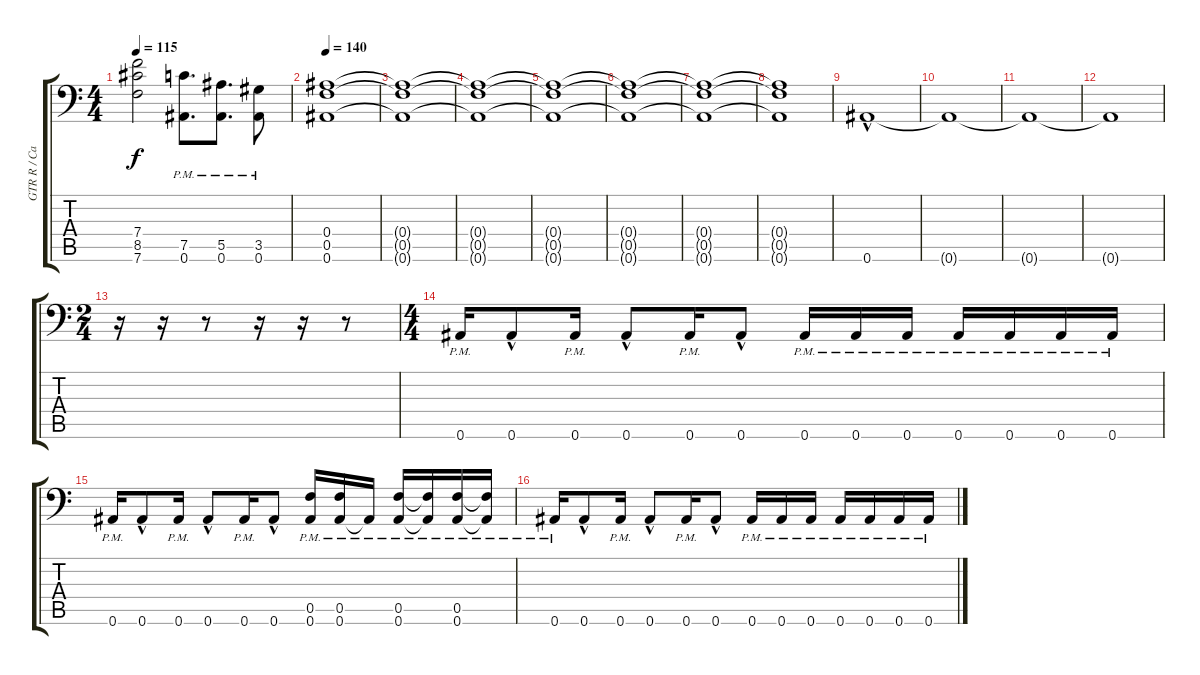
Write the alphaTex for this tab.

\track ("GTR R / Carlos" "GTR R / Ca") {instrument distortionguitar}
\staff {score tabs}
\tuning (C4 G3 Eb3 Bb2 F2 Bb1) {hide}
\ts (4 4)
\tempo 115
\clef f4
\ks c
(7.4 8.5 7.6).2{dy f} (7.5{pm} 0.6{pm}).8{d} (5.5{pm} 0.6{pm}).8{d} (3.5{pm} 0.6{pm}).8 |
\tempo 140
(0.4 0.5 0.6).1 |
(0.4{t} 0.5{t} 0.6{t}).1 |
(0.4{t} 0.5{t} 0.6{t}).1 |
(0.4{t} 0.5{t} 0.6{t}).1 |
(0.4{t} 0.5{t} 0.6{t}).1 |
(0.4{t} 0.5{t} 0.6{t}).1 |
(0.4{t} 0.5{t} 0.6{t}).1 |
0.6{hac}.1 |
0.6{t}.1 |
0.6{t}.1 |
0.6{t}.1 |
\ts (2 4)
r.16 r.16 r.8 r.16 r.16 r.8 |
\ts (4 4)
0.6{pm}.16 0.6{hac}.8 0.6{pm}.16 0.6{hac}.8 0.6{pm}.16 0.6{hac}.8 0.6{pm}.16 0.6{pm}.16 0.6{pm}.16 0.6{pm}.16 0.6{pm}.16 0.6{pm}.16 0.6{pm}.16 |
0.6{pm}.16 0.6{hac}.8 0.6{pm}.16 0.6{hac}.8 0.6{pm}.16 0.6{hac}.8 (0.5{pm} 0.6{pm}).16 (0.5{pm} 0.6{pm}).16 0.6{pm t}.16 (0.5{pm} 0.6{pm}).16 (0.5{pm t} 0.6{pm t}).16 (0.5{pm} 0.6{pm}).16 (0.5{pm t} 0.6{pm t}).16 |
0.6{pm}.16 0.6{hac}.8 0.6{pm}.16 0.6{hac}.8 0.6{pm}.16 0.6{hac}.8 0.6{pm}.16 0.6{pm}.16 0.6{pm}.16 0.6{pm}.16 0.6{pm}.16 0.6{pm}.16 0.6{pm}.16
